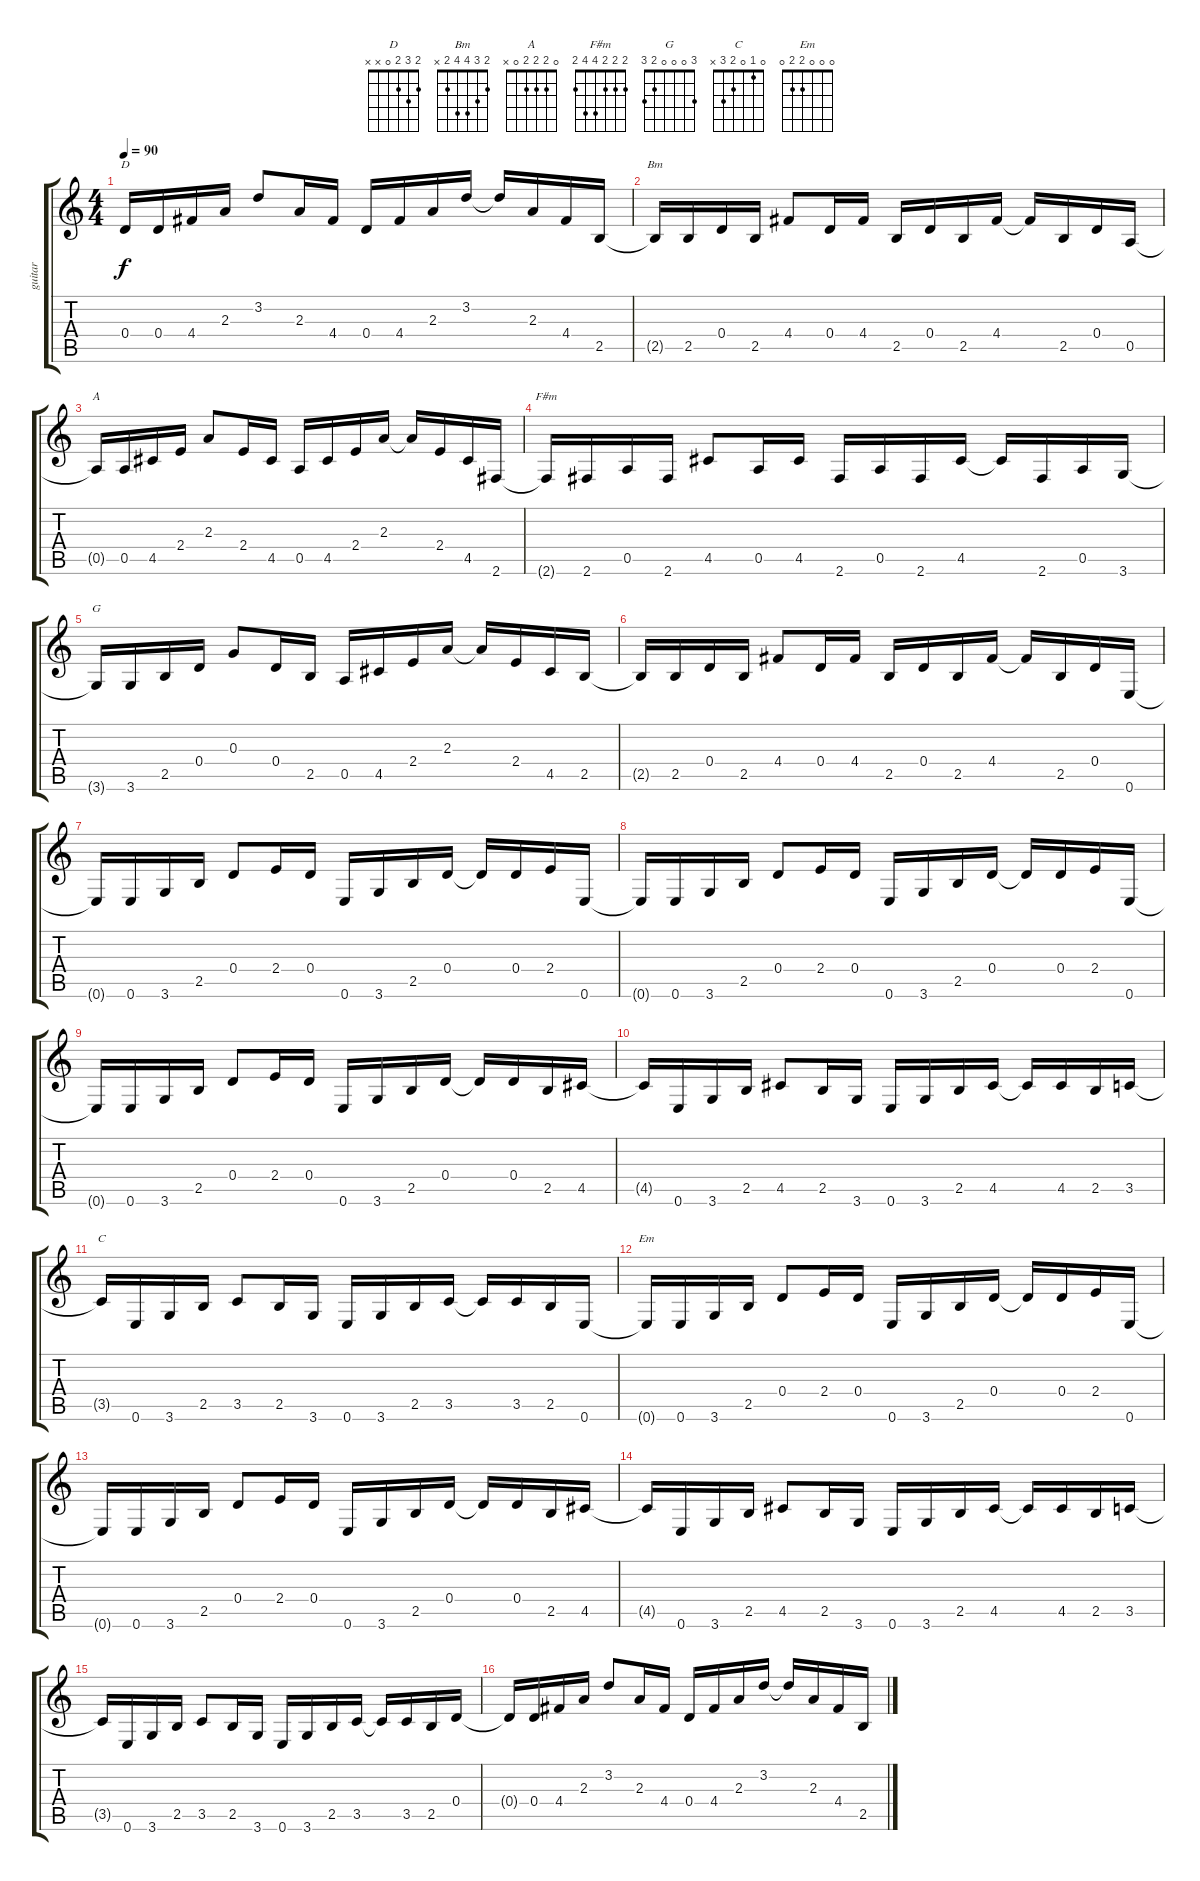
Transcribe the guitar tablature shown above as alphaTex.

\track ("guitar" "guitar") {instrument overdrivenguitar}
\staff {score tabs}
\tuning (E4 B3 G3 D3 A2 E2) {hide}
\chord ("D" 2 3 2 0 x x)
\chord ("Bm" 2 3 4 4 2 x)
\chord ("A" 0 2 2 2 0 x)
\chord ("F#m" 2 2 2 4 4 2)
\chord ("G" 3 0 0 0 2 3)
\chord ("C" 0 1 0 2 3 x)
\chord ("Em" 0 0 0 2 2 0)
\ts (4 4)
\tempo 90
\clef g2
\ks c
0.4{t}.16{ch "D" dy f} 0.4.16 4.4.16 2.3.16 3.2.8 2.3.16 4.4.16 0.4.16 4.4.16 2.3.16 3.2.16 3.2{t}.16 2.3.16 4.4.16 2.5.16 |
2.5{t}.16{ch "Bm"} 2.5.16 0.4.16 2.5.16 4.4.8 0.4.16 4.4.16 2.5.16 0.4.16 2.5.16 4.4.16 4.4{t}.16 2.5.16 0.4.16 0.5.16 |
0.5{t}.16{ch "A"} 0.5.16 4.5.16 2.4.16 2.3.8 2.4.16 4.5.16 0.5.16 4.5.16 2.4.16 2.3.16 2.3{t}.16 2.4.16 4.5.16 2.6.16 |
2.6{t}.16{ch "F#m"} 2.6.16 0.5.16 2.6.16 4.5.8 0.5.16 4.5.16 2.6.16 0.5.16 2.6.16 4.5.16 4.5{t}.16 2.6.16 0.5.16 3.6.16 |
3.6{t}.16{ch "G"} 3.6.16 2.5.16 0.4.16 0.3.8 0.4.16 2.5.16 0.5.16 4.5.16 2.4.16 2.3.16 2.3{t}.16 2.4.16 4.5.16 2.5.16 |
2.5{t}.16 2.5.16 0.4.16 2.5.16 4.4.8 0.4.16 4.4.16 2.5.16 0.4.16 2.5.16 4.4.16 4.4{t}.16 2.5.16 0.4.16 0.6.16 |
0.6{t}.16 0.6.16 3.6.16 2.5.16 0.4.8 2.4.16 0.4.16 0.6.16 3.6.16 2.5.16 0.4.16 0.4{t}.16 0.4.16 2.4.16 0.6.16 |
0.6{t}.16 0.6.16 3.6.16 2.5.16 0.4.8 2.4.16 0.4.16 0.6.16 3.6.16 2.5.16 0.4.16 0.4{t}.16 0.4.16 2.4.16 0.6.16 |
0.6{t}.16 0.6.16 3.6.16 2.5.16 0.4.8 2.4.16 0.4.16 0.6.16 3.6.16 2.5.16 0.4.16 0.4{t}.16 0.4.16 2.5.16 4.5.16 |
4.5{t}.16 0.6.16 3.6.16 2.5.16 4.5.8 2.5.16 3.6.16 0.6.16 3.6.16 2.5.16 4.5.16 4.5{t}.16 4.5.16 2.5.16 3.5.16 |
3.5{t}.16{ch "C"} 0.6.16 3.6.16 2.5.16 3.5.8 2.5.16 3.6.16 0.6.16 3.6.16 2.5.16 3.5.16 3.5{t}.16 3.5.16 2.5.16 0.6.16 |
0.6{t}.16{ch "Em"} 0.6.16 3.6.16 2.5.16 0.4.8 2.4.16 0.4.16 0.6.16 3.6.16 2.5.16 0.4.16 0.4{t}.16 0.4.16 2.4.16 0.6.16 |
0.6{t}.16 0.6.16 3.6.16 2.5.16 0.4.8 2.4.16 0.4.16 0.6.16 3.6.16 2.5.16 0.4.16 0.4{t}.16 0.4.16 2.5.16 4.5.16 |
4.5{t}.16 0.6.16 3.6.16 2.5.16 4.5.8 2.5.16 3.6.16 0.6.16 3.6.16 2.5.16 4.5.16 4.5{t}.16 4.5.16 2.5.16 3.5.16 |
3.5{t}.16 0.6.16 3.6.16 2.5.16 3.5.8 2.5.16 3.6.16 0.6.16 3.6.16 2.5.16 3.5.16 3.5{t}.16 3.5.16 2.5.16 0.4.16 |
0.4{t}.16 0.4.16 4.4.16 2.3.16 3.2.8 2.3.16 4.4.16 0.4.16 4.4.16 2.3.16 3.2.16 3.2{t}.16 2.3.16 4.4.16 2.5.16
